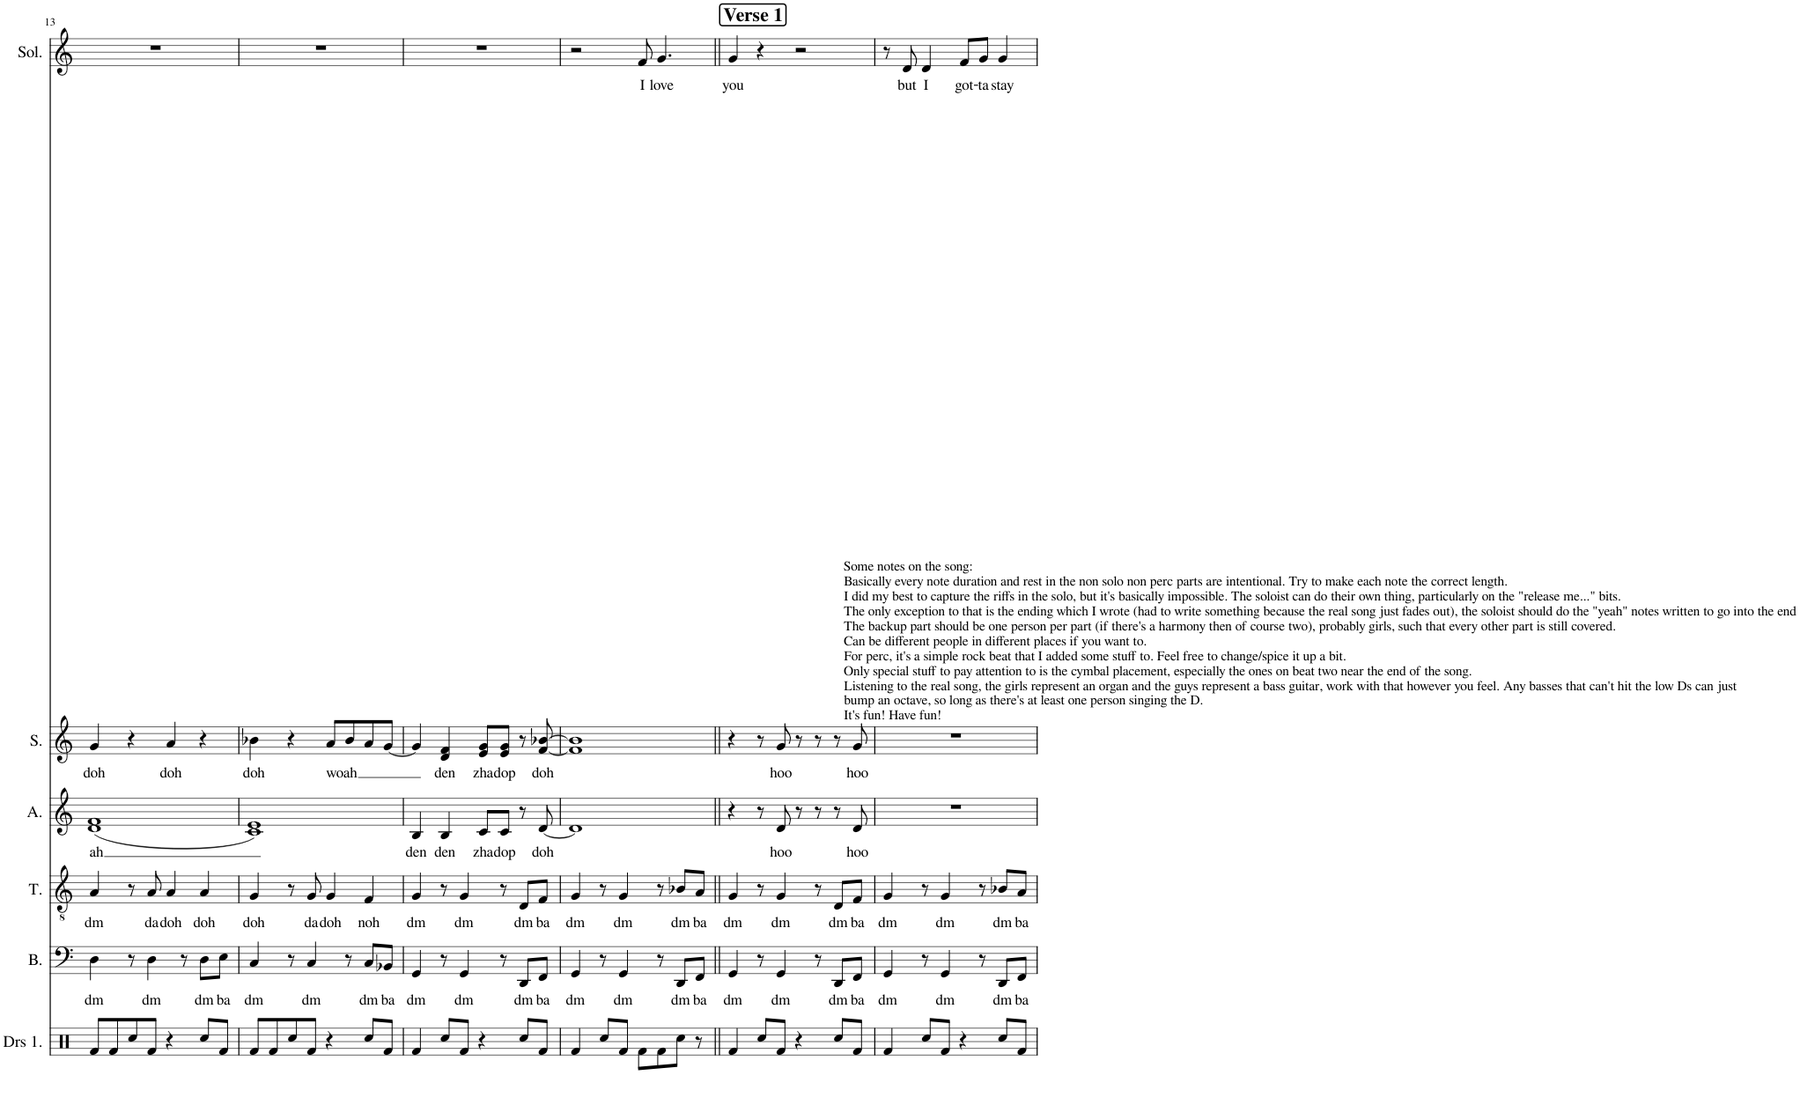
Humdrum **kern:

**kern	**text	**kern	**text	**kern	**text	**kern	**text	**kern	**text
*part5	*part5	*part4	*part4	*part3	*part3	*part2	*part2	*part1	*part1
*staff5	*staff5	*staff4	*staff4	*staff3	*staff3	*staff2	*staff2	*staff1	*staff1
*I"Bass	*	*I"Tenor	*	*I"Alto	*	*I"Soprano	*	*I"Solo	*
*I'B.	*	*I'T.	*	*I'A.	*	*I'S.	*	*I'Sol.	*
!!LO:PB:g=z
*clefF4	*	*clefGv2	*	*clefG2	*	*clefG2	*	*clefG2	*
*k[]	*	*k[]	*	*k[]	*	*k[]	*	*k[]	*
*M4/4	*	*M4/4	*	*M4/4	*	*M4/4	*	*M4/4	*
=13	=13	=13	=13	=13	=13	=13	=13	=13	=13
!	!LO:LY:b	!	!LO:LY:b	!	!LO:LY:b	!	!LO:LY:b	!	!
4D\	dm	4A/	dm	(1d 1f	ah	4g/	doh	1r	.
8r	.	8r	.	.	.	4r	.	.	.
!	!LO:LY:b	!	!LO:LY:b	!	!	!	!	!	!
4D\	dm	8A/	da	.	.	.	.	.	.
!	!	!	!LO:LY:b	!	!	!	!LO:LY:b	!	!
.	.	4A/	doh	.	.	4a/	doh	.	.
8r	.	.	.	.	.	.	.	.	.
!	!LO:LY:b	!	!LO:LY:b	!	!	!	!	!	!
8D\L	dm	4A/	doh	.	.	4r	.	.	.
!	!LO:LY:b	!	!	!	!	!	!	!	!
8E\J	ba	.	.	.	.	.	.	.	.
=14	=14	=14	=14	=14	=14	=14	=14	=14	=14
!	!LO:LY:b	!	!LO:LY:b	!	!	!	!LO:LY:b	!	!
4C/	dm	4G/	doh	1c 1e)	.	4b-X\	doh	1r	.
8r	.	8r	.	.	.	4r	.	.	.
!	!LO:LY:b	!	!LO:LY:b	!	!	!	!	!	!
4C/	dm	8G/	da	.	.	.	.	.	.
!	!	!	!LO:LY:b	!	!	!	!LO:LY:b	!	!
.	.	4G/	doh	.	.	8a/L	woah	.	.
8r	.	.	.	.	.	8b-/	.	.	.
!	!LO:LY:b	!	!LO:LY:b	!	!	!	!	!	!
8C/L	dm	4F/	noh	.	.	8a/	.	.	.
!	!LO:LY:b	!	!	!	!	!	!	!	!
8BB-X/J	ba	.	.	.	.	[8g/J	.	.	.
=15	=15	=15	=15	=15	=15	=15	=15	=15	=15
!	!LO:LY:b	!	!LO:LY:b	!	!LO:LY:b	!	!	!	!
4GG/	dm	4G/	dm	4B/	den	4g/]	.	1r	.
!	!	!	!	!	!LO:LY:b	!	!LO:LY:b	!	!
8r	.	8r	.	4B/	den	4d/ 4f/	den	.	.
!	!LO:LY:b	!	!LO:LY:b	!	!	!	!	!	!
4GG/	dm	4G/	dm	.	.	.	.	.	.
!	!	!	!	!	!LO:LY:b	!	!LO:LY:b	!	!
.	.	.	.	8c/L	zha	8e/ 8g/L	zha	.	.
!	!	!	!	!	!LO:LY:b	!	!LO:LY:b	!	!
8r	.	8r	.	8c/J	dop	8e/ 8g/J	dop	.	.
!	!LO:LY:b	!	!LO:LY:b	!	!	!	!	!	!
8DD/L	dm	8D/L	dm	8r	.	8r	.	.	.
!	!LO:LY:b	!	!LO:LY:b	!	!LO:LY:b	!	!LO:LY:b	!	!
8FF/J	ba	8F/J	ba	[8d/	doh	[8f/ [8b-X/	doh	.	.
=16	=16	=16	=16	=16	=16	=16	=16	=16	=16
!	!LO:LY:b	!	!LO:LY:b	!	!	!	!	!	!
4GG/	dm	4G/	dm	1d]	.	1f] 1b-]	.	2r	.
8r	.	8r	.	.	.	.	.	.	.
!	!LO:LY:b	!	!LO:LY:b	!	!	!	!	!	!
4GG/	dm	4G/	dm	.	.	.	.	.	.
!	!	!	!	!	!	!	!	!	!LO:LY:b
.	.	.	.	.	.	.	.	8f/	I
!	!	!	!	!	!	!	!	!	!LO:LY:b
8r	.	8r	.	.	.	.	.	4.g/	love
!	!LO:LY:b	!	!LO:LY:b	!	!	!	!	!	!
8DD/L	dm	8B-X/L	dm	.	.	.	.	.	.
!	!LO:LY:b	!	!LO:LY:b	!	!	!	!	!	!
8FF/J	ba	8A/J	ba	.	.	.	.	.	.
!!LO:REH:place=s1:a:B:cj:fs=14:t=Verse 1
=17||	=17||	=17||	=17||	=17||	=17||	=17||	=17||	=17||	=17||
!	!LO:LY:b	!	!LO:LY:b	!	!	!	!	!	!LO:LY:b
4GG/	dm	4G/	dm	4r	.	4r	.	4g/	you
8r	.	8r	.	8r	.	8r	.	4r	.
!	!LO:LY:b	!	!LO:LY:b	!	!LO:LY:b	!	!LO:LY:b	!	!
4GG/	dm	4G/	dm	8d/	hoo	8g/	hoo	.	.
.	.	.	.	8r	.	8r	.	2r	.
8r	.	8r	.	8r	.	8r	.	.	.
!	!LO:LY:b	!	!LO:LY:b	!	!	!	!	!	!
8DD/L	dm	8D/L	dm	8r	.	8r	.	.	.
!	!LO:LY:b	!	!LO:LY:b	!	!LO:LY:b	!	!LO:LY:b	!	!
8FF/J	ba	8F/J	ba	8d/	hoo	8g/	hoo	.	.
=18	=18	=18	=18	=18	=18	=18	=18	=18	=18
!	!	!	!	!	!	!	!	!LO:TX:b:t=Some notes on the song&colon;	!
!	!	!	!	!	!	!	!	!LO:TX:b:t=Basically every note duration and rest in the non solo non perc parts are intentional. Try to make each note the correct length.	!
!	!	!	!	!	!	!	!	!LO:TX:b:t=I did my best to capture the riffs in the solo, but it's basically impossible. The soloist can do their own thing, particularly on the "release me..." bits.	!
!	!	!	!	!	!	!	!	!LO:TX:b:t=The only exception to that is the ending which I wrote (had to write something because the real song just fades out), the soloist should do the "yeah" notes written to go into the end	!
!	!	!	!	!	!	!	!	!LO:TX:b:t=The backup part should be one person per part (if there's a harmony then of course two), probably girls, such that every other part is still covered.	!
!	!	!	!	!	!	!	!	!LO:TX:b:t=Can be different people in different places if you want to.	!
!	!	!	!	!	!	!	!	!LO:TX:b:t=For perc, it's a simple rock beat that I added some stuff to. Feel free to change/spice it up a bit.	!
!	!	!	!	!	!	!	!	!LO:TX:b:t=Only special stuff to pay attention to is the cymbal placement, especially the ones on beat two near the end of the song.	!
!	!	!	!	!	!	!	!	!LO:TX:b:t=Listening to the real song, the girls represent an organ and the guys represent a bass guitar, work with that however you feel. Any basses that can't hit the low Ds can just	!
!	!	!	!	!	!	!	!	!LO:TX:b:t=bump an octave, so long as there's at least one person singing the D.	!
!	!	!	!	!	!	!	!	!LO:TX:b:t=It's fun! Have fun!	!
!	!LO:LY:b	!	!LO:LY:b	!	!	!	!	!	!
4GG/	dm	4G/	dm	1r	.	1r	.	8r	.
!	!	!	!	!	!	!	!	!	!LO:LY:b
.	.	.	.	.	.	.	.	8d/	but
!	!	!	!	!	!	!	!	!	!LO:LY:b
8r	.	8r	.	.	.	.	.	4d/	I
!	!LO:LY:b	!	!LO:LY:b	!	!	!	!	!	!
4GG/	dm	4G/	dm	.	.	.	.	.	.
!	!	!	!	!	!	!	!	!	!LO:LY:b
.	.	.	.	.	.	.	.	8f/L	got-
!	!	!	!	!	!	!	!	!	!LO:LY:b
8r	.	8r	.	.	.	.	.	8g/J	-ta
!	!LO:LY:b	!	!LO:LY:b	!	!	!	!	!	!LO:LY:b
8DD/L	dm	8B-X/L	dm	.	.	.	.	4g/	stay
!	!LO:LY:b	!	!LO:LY:b	!	!	!	!	!	!
8FF/J	ba	8A/J	ba	.	.	.	.	.	.
=	=	=	=	=	=	=	=	=	=
*-	*-	*-	*-	*-	*-	*-	*-	*-	*-
